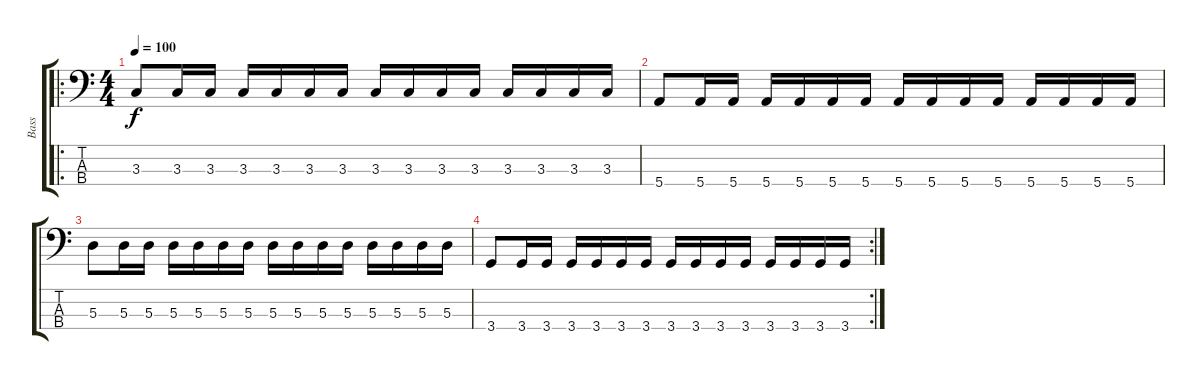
\track ("Bass" "Bass") {instrument electricbassfinger}
\staff {score tabs}
\tuning (G2 D2 A1 E1) {hide}
\ro
\ts (4 4)
\tempo 100
\clef f4
\ks c
3.3.8{dy f} 3.3.16 3.3.16 3.3.16 3.3.16 3.3.16 3.3.16 3.3.16 3.3.16 3.3.16 3.3.16 3.3.16 3.3.16 3.3.16 3.3.16 |
5.4.8 5.4.16 5.4.16 5.4.16 5.4.16 5.4.16 5.4.16 5.4.16 5.4.16 5.4.16 5.4.16 5.4.16 5.4.16 5.4.16 5.4.16 |
5.3.8 5.3.16 5.3.16 5.3.16 5.3.16 5.3.16 5.3.16 5.3.16 5.3.16 5.3.16 5.3.16 5.3.16 5.3.16 5.3.16 5.3.16 |
\rc 2
3.4.8 3.4.16 3.4.16 3.4.16 3.4.16 3.4.16 3.4.16 3.4.16 3.4.16 3.4.16 3.4.16 3.4.16 3.4.16 3.4.16 3.4.16
